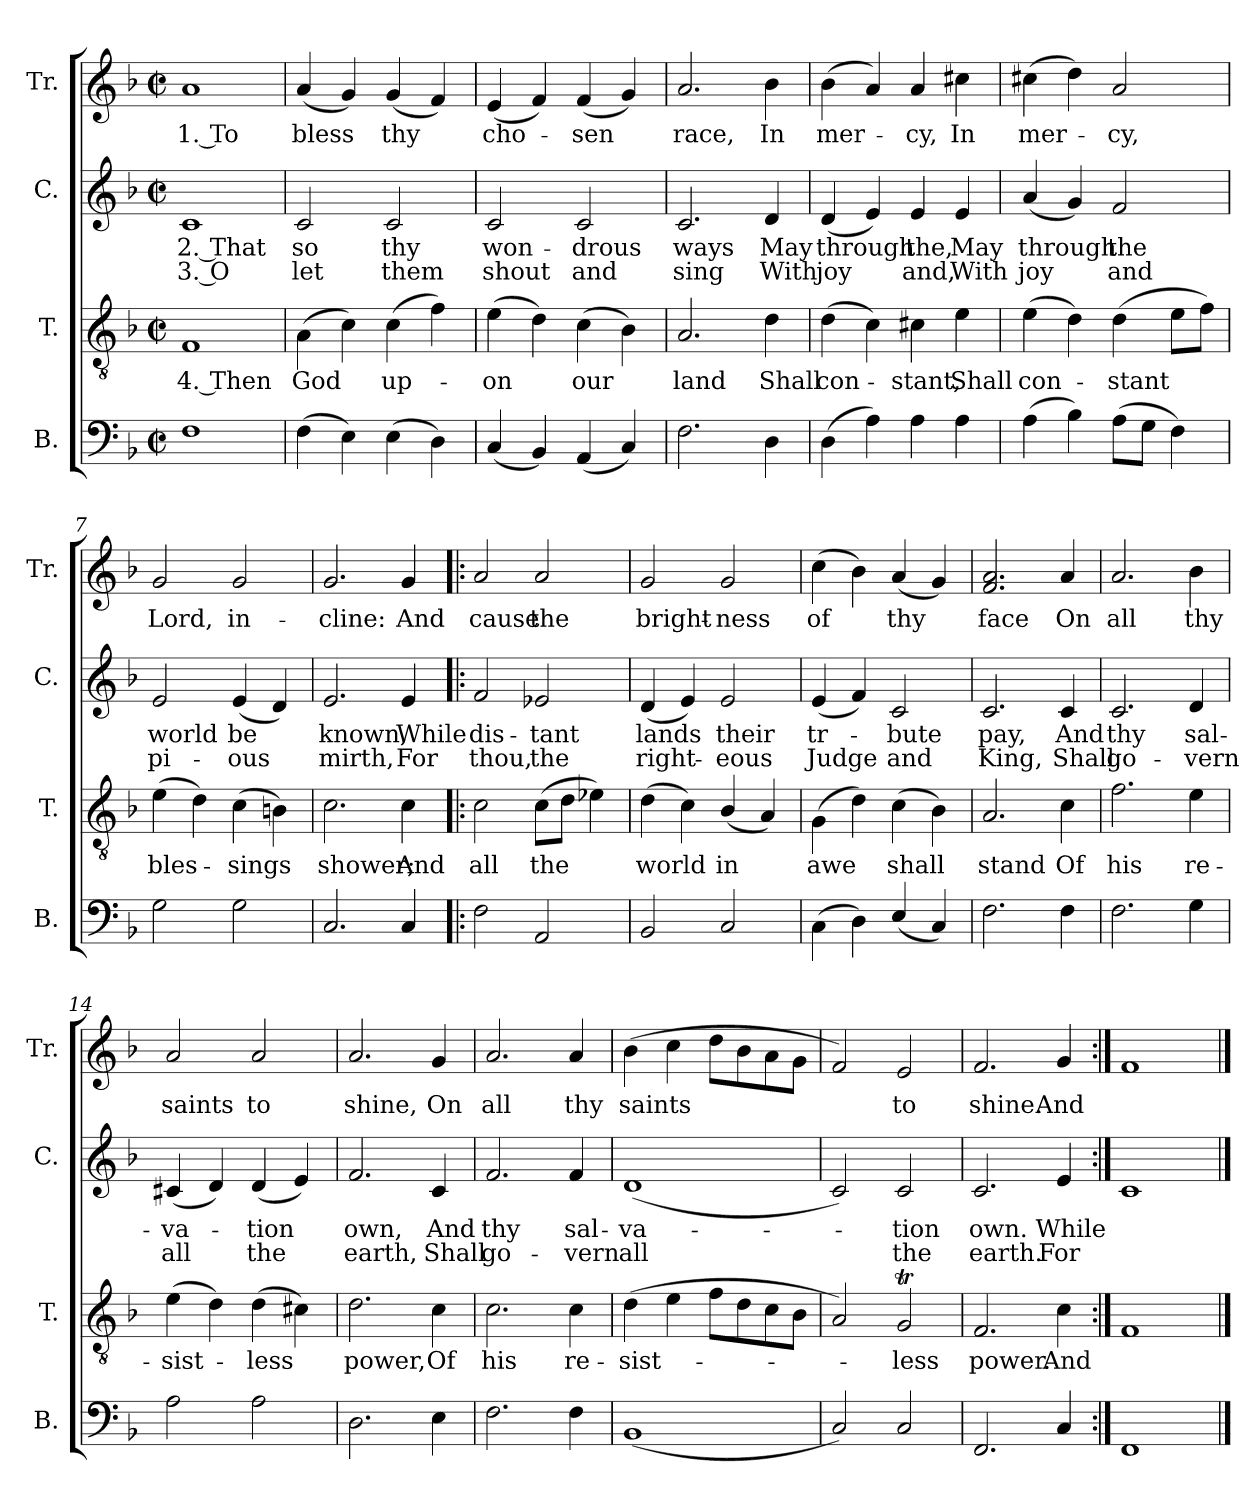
**kern	**kern	**text	**kern	**text	**text	**kern	**text
*part4	*part3	*part3	*part2	*part2	*part2	*part1	*part1
*staff4	*staff3	*staff3	*staff2	*staff2	*staff2	*staff1	*staff1
*I"B.	*I"T.	*	*I"C.	*	*	*I"Tr.	*
*I'B.	*I'T.	*	*I'C.	*	*	*I'Tr.	*
*clefF4	*clefGv2	*	*clefG2	*	*	*clefG2	*
*k[b-]	*k[b-]	*	*k[b-]	*	*	*k[b-]	*
*M2/2	*M2/2	*	*M2/2	*	*	*M2/2	*
*met(c|)	*met(c|)	*	*met(c|)	*	*	*met(c|)	*
*MM100	*MM100	*	*MM100	*	*	*MM100	*
=1	=1	=1	=1	=1	=1	=1	=1
1F	1F	4. Then	1c	2. That	3. O	1a	1. To
=2	=2	=2	=2	=2	=2	=2	=2
(4F\	(4A\	God	2c/	so	let	(4a/	bless
4E\)	4c\)	.	.	.	.	4g/)	.
(4E\	(4c\	up-	2c/	thy	them	(4g/	thy
4D\)	4f\)	.	.	.	.	4f/)	.
=3	=3	=3	=3	=3	=3	=3	=3
(4C/	(4e\	-on	2c/	won-	shout	(4e/	cho-
4BB-/)	4d\)	.	.	.	.	4f/)	.
(4AA/	(4c\	our	2c/	-drous	and	(4f/	-sen
4C/)	4B-\)	.	.	.	.	4g/)	.
=4	=4	=4	=4	=4	=4	=4	=4
2.F\	2.A/	land	2.c/	ways	sing	2.a/	race,
4D\	4d\	Shall	4d/	May	With	4b-\	In
=5	=5	=5	=5	=5	=5	=5	=5
(4D\	(4d\	con-	(4d/	through	joy	(4b-\	mer-
4A\)	4c\)	.	4e/)	.	.	4a/)	.
4A\	4c#X\	-stant,	4e/	the,	and,	4a/	-cy,
4A\	4e\	Shall	4e/	May	With	4cc#X\	In
=6	=6	=6	=6	=6	=6	=6	=6
(4A\	(4e\	con-	(4a/	through	joy	(4cc#X\	mer-
4B-\)	4d\)	.	4g/)	.	.	4dd\)	.
(8A\L	(4d\	-stant	2f/	the	and	2a/	-cy,
8G\J	.	.	.	.	.	.	.
4F\)	8e\L	.	.	.	.	.	.
.	8f\J)	.	.	.	.	.	.
=7	=7	=7	=7	=7	=7	=7	=7
2G\	(4e\	bles-	2e/	world	pi-	2g/	Lord,
.	4d\)	.	.	.	.	.	.
2G\	(4c\	-sings	(4e/	be	-ous	2g/	in-
.	4Bn\)	.	4d/)	.	.	.	.
!!LO:LB:g=z
=8	=8	=8	=8	=8	=8	=8	=8
2.C/	2.c\	shower;	2.e/	known,	mirth,	2.g/	-cline:
4C/	4c\	And	4e/	While	For	4g/	And
=9!|:	=9!|:	=9!|:	=9!|:	=9!|:	=9!|:	=9!|:	=9!|:
2F\	2c\	all	2f/	dis-	thou,	2a/	cause
2AA/	(8c\L	the	2e-X/	-tant	the	2a/	the
.	8d\J	.	.	.	.	.	.
.	4e-X\)	.	.	.	.	.	.
=10	=10	=10	=10	=10	=10	=10	=10
2BB-/	(4d\	world	(4d/	lands	right-	2g/	bright-
.	4c\)	.	4e/)	.	.	.	.
2C/	(4B-/	in	2e/	their	-eous	2g/	-ness
.	4A/)	.	.	.	.	.	.
=11	=11	=11	=11	=11	=11	=11	=11
(4C\	(4G\	awe	(4e/	tr-	Judge	(4cc\	of
4D\)	4d\)	.	4f/)	.	.	4b-\)	.
(4E/	(4c\	shall	2c/	-bute	and	(4a/	thy
4C/)	4B-\)	.	.	.	.	4g/)	.
=12	=12	=12	=12	=12	=12	=12	=12
2.F\	2.A/	stand	2.c/	pay,	King,	2.f/ 2.a/	face
4F\	4c\	Of	4c/	And	Shall	4a/	On
=13	=13	=13	=13	=13	=13	=13	=13
2.F\	2.f\	his	2.c/	thy	go-	2.a/	all
4G\	4e\	re-	4d/	sal-	-vern	4b-\	thy
=14	=14	=14	=14	=14	=14	=14	=14
2A\	(4e\	-sist-	(4c#X/	-va-	all	2a/	saints
.	4d\)	.	4d/)	.	.	.	.
2A\	(4d\	-less	(4d/	-tion	the	2a/	to
.	4c#X\)	.	4e/)	.	.	.	.
!!LO:LB:g=z
=15	=15	=15	=15	=15	=15	=15	=15
2.D\	2.d\	power,	2.f/	own,	earth,	2.a/	shine,
4E\	4c\	Of	4c/	And	Shall	4g/	On
=16	=16	=16	=16	=16	=16	=16	=16
2.F\	2.c\	his	2.f/	thy	go-	2.a/	all
4F\	4c\	re-	4f/	sal-	-vern	4a/	thy
=17	=17	=17	=17	=17	=17	=17	=17
(1BB-	(4d\	-sist-	(1d	-va-	all	(4b-\	saints
.	4e\	.	.	.	.	4cc\	.
.	8f\L	.	.	.	.	8dd\L	.
.	8d\	.	.	.	.	8b-\	.
.	8c\	.	.	.	.	8a\	.
.	8B-\J	.	.	.	.	8g\J	.
=18	=18	=18	=18	=18	=18	=18	=18
2C/)	2A/)	.	2c/)	.	.	2f/)	.
2C/	2GT/	-less	2c/	-tion	the	2e/	to
=19	=19	=19	=19	=19	=19	=19	=19
2.FF/	2.F/	power.	2.c/	own.	earth.	2.f/	shine.
4C/	4c\	And	4e/	While	For	4g/	And
=20:|!	=20:|!	=20:|!	=20:|!	=20:|!	=20:|!	=20:|!	=20:|!
1FF	1F	.	1c	.	.	1f	.
==	==	==	==	==	==	==	==
*-	*-	*-	*-	*-	*-	*-	*-
